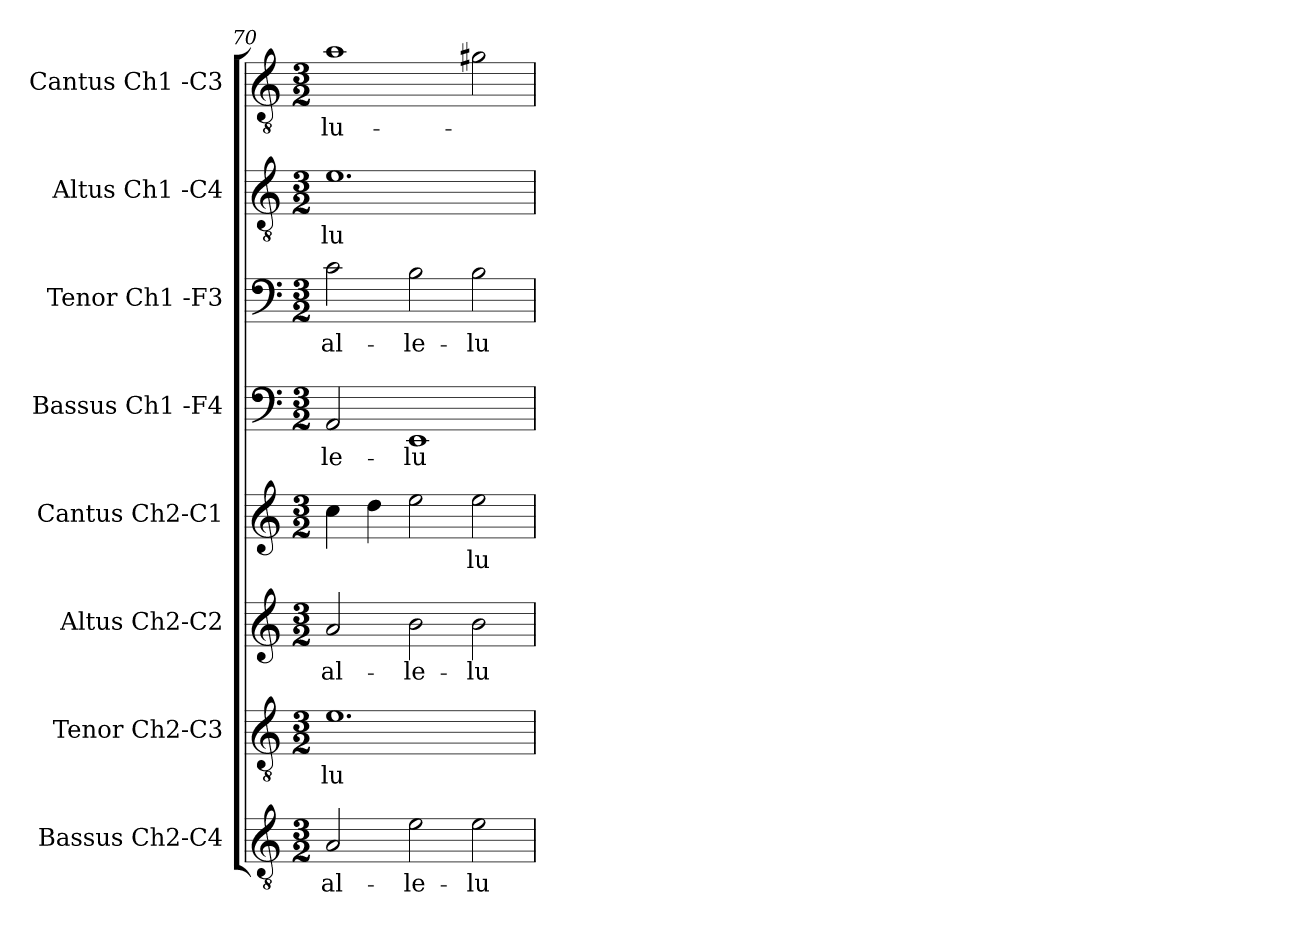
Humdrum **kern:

**kern	**text	**kern	**text	**kern	**text	**kern	**text	**kern	**text	**kern	**text	**kern	**text	**kern	**text
*part8	*part8	*part7	*part7	*part6	*part6	*part5	*part5	*part4	*part4	*part3	*part3	*part2	*part2	*part1	*part1
*staff8	*staff8	*staff7	*staff7	*staff6	*staff6	*staff5	*staff5	*staff4	*staff4	*staff3	*staff3	*staff2	*staff2	*staff1	*staff1
*I"Bassus Ch2-C4	*	*I"Tenor Ch2-C3	*	*I"Altus Ch2-C2	*	*I"Cantus Ch2-C1	*	*I"Bassus Ch1 -F4	*	*I"Tenor Ch1 -F3	*	*I"Altus Ch1 -C4	*	*I"Cantus Ch1 -C3	*
*I'B2	*	*I'T2	*	*I'A2	*	*I'C2	*	*I'B1	*	*I'T1	*	*I'A1	*	*I'C1	*
*clefGv2	*	*clefGv2	*	*clefG2	*	*clefG2	*	*clefF4	*	*clefF4	*	*clefGv2	*	*clefGv2	*
*k[]	*	*k[]	*	*k[]	*	*k[]	*	*k[]	*	*k[]	*	*k[]	*	*k[]	*
*M3/2	*	*M3/2	*	*M3/2	*	*M3/2	*	*M3/2	*	*M3/2	*	*M3/2	*	*M3/2	*
=70	=70	=70	=70	=70	=70	=70	=70	=70	=70	=70	=70	=70	=70	=70	=70
!	!LO:LY:b	!	!LO:LY:b	!	!LO:LY:b	!	!	!	!LO:LY:b	!	!LO:LY:b	!	!LO:LY:b	!	!LO:LY:b
2A/	al-	1.e	-lu-	2a/	al-	4cc\	.	2AA/	-le-	2c\	al-	1.e	-lu-	1a	-lu-
.	.	.	.	.	.	4dd\	.	.	.	.	.	.	.	.	.
!	!LO:LY:b	!	!	!	!LO:LY:b	!	!	!	!LO:LY:b	!	!LO:LY:b	!	!	!	!
2e\	-le-	.	.	2b\	-le-	2ee\	.	1EE	-lu-	2B\	-le-	.	.	.	.
!	!LO:LY:b	!	!	!	!LO:LY:b	!	!LO:LY:b	!	!	!	!LO:LY:b	!	!	!	!
2e\	-lu-	.	.	2b\	-lu-	2ee\	-lu-	.	.	2B\	-lu-	.	.	2g#X\	.
=	=	=	=	=	=	=	=	=	=	=	=	=	=	=	=
*-	*-	*-	*-	*-	*-	*-	*-	*-	*-	*-	*-	*-	*-	*-	*-
